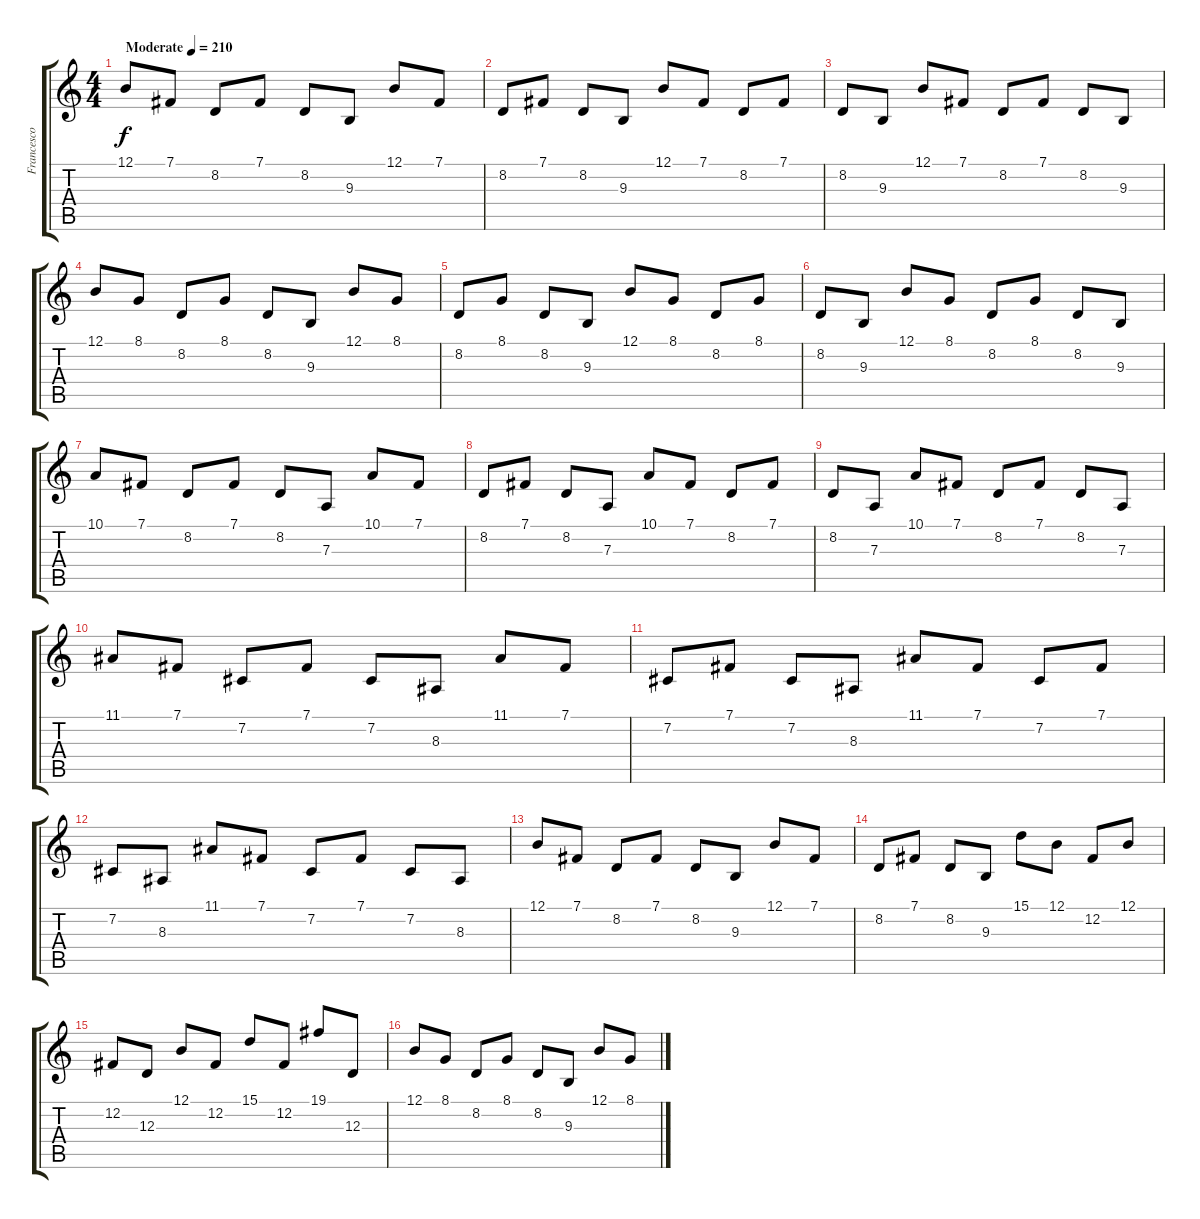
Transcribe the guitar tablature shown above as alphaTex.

\track ("Francesco Paoli" "Francesco ") {instrument violin}
\staff {score tabs}
\tuning (B3 Gb3 D3 A2 E2 B1) {hide}
\ts (4 4)
\tempo (210 "Moderate")
\clef g2
\ks c
12.1.8{dy f volume 13 instrument violin} 7.1.8 8.2.8 7.1.8 8.2.8 9.3.8 12.1.8 7.1.8 |
8.2.8 7.1.8 8.2.8 9.3.8 12.1.8 7.1.8 8.2.8 7.1.8 |
8.2.8 9.3.8 12.1.8 7.1.8 8.2.8 7.1.8 8.2.8 9.3.8 |
12.1.8 8.1.8 8.2.8 8.1.8 8.2.8 9.3.8 12.1.8 8.1.8 |
8.2.8 8.1.8 8.2.8 9.3.8 12.1.8 8.1.8 8.2.8 8.1.8 |
8.2.8 9.3.8 12.1.8 8.1.8 8.2.8 8.1.8 8.2.8 9.3.8 |
10.1.8 7.1.8 8.2.8 7.1.8 8.2.8 7.3.8 10.1.8 7.1.8 |
8.2.8 7.1.8 8.2.8 7.3.8 10.1.8 7.1.8 8.2.8 7.1.8 |
8.2.8 7.3.8 10.1.8 7.1.8 8.2.8 7.1.8 8.2.8 7.3.8 |
11.1.8 7.1.8 7.2.8 7.1.8 7.2.8 8.3.8 11.1.8 7.1.8 |
7.2.8 7.1.8 7.2.8 8.3.8 11.1.8 7.1.8 7.2.8 7.1.8 |
7.2.8 8.3.8 11.1.8 7.1.8 7.2.8 7.1.8 7.2.8 8.3.8 |
12.1.8 7.1.8 8.2.8 7.1.8 8.2.8 9.3.8 12.1.8 7.1.8 |
8.2.8 7.1.8 8.2.8 9.3.8 15.1.8 12.1.8 12.2.8 12.1.8 |
12.2.8 12.3.8 12.1.8 12.2.8 15.1.8 12.2.8 19.1.8 12.3.8 |
12.1.8 8.1.8 8.2.8 8.1.8 8.2.8 9.3.8 12.1.8 8.1.8
